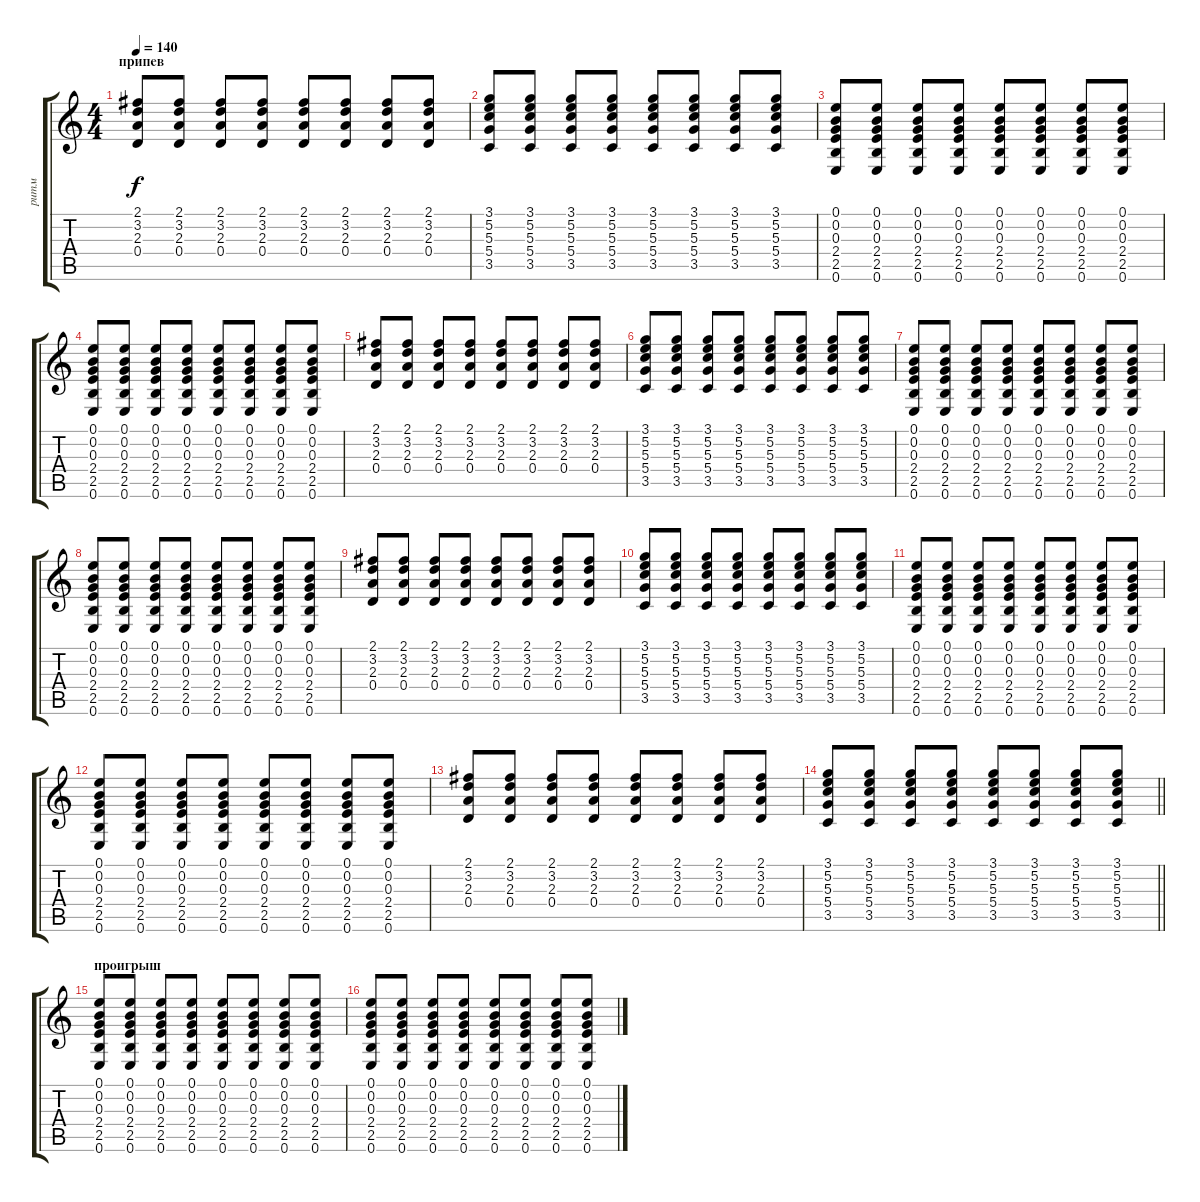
\track ("ритм" "ритм") {instrument acousticguitarsteel}
\staff {score tabs}
\tuning (E4 B3 G3 D3 A2 E2) {hide}
\ts (4 4)
\section ("" "припев")
\tempo 140
\clef g2
\ks c
(2.1 3.2 2.3 0.4).8{dy f} (2.1 3.2 2.3 0.4).8 (2.1 3.2 2.3 0.4).8 (2.1 3.2 2.3 0.4).8 (2.1 3.2 2.3 0.4).8 (2.1 3.2 2.3 0.4).8 (2.1 3.2 2.3 0.4).8 (2.1 3.2 2.3 0.4).8 |
(3.1 5.2 5.3 5.4 3.5).8 (3.1 5.2 5.3 5.4 3.5).8 (3.1 5.2 5.3 5.4 3.5).8 (3.1 5.2 5.3 5.4 3.5).8 (3.1 5.2 5.3 5.4 3.5).8 (3.1 5.2 5.3 5.4 3.5).8 (3.1 5.2 5.3 5.4 3.5).8 (3.1 5.2 5.3 5.4 3.5).8 |
(0.1 0.2 0.3 2.4 2.5 0.6).8 (0.1 0.2 0.3 2.4 2.5 0.6).8 (0.1 0.2 0.3 2.4 2.5 0.6).8 (0.1 0.2 0.3 2.4 2.5 0.6).8 (0.1 0.2 0.3 2.4 2.5 0.6).8 (0.1 0.2 0.3 2.4 2.5 0.6).8 (0.1 0.2 0.3 2.4 2.5 0.6).8 (0.1 0.2 0.3 2.4 2.5 0.6).8 |
(0.1 0.2 0.3 2.4 2.5 0.6).8 (0.1 0.2 0.3 2.4 2.5 0.6).8 (0.1 0.2 0.3 2.4 2.5 0.6).8 (0.1 0.2 0.3 2.4 2.5 0.6).8 (0.1 0.2 0.3 2.4 2.5 0.6).8 (0.1 0.2 0.3 2.4 2.5 0.6).8 (0.1 0.2 0.3 2.4 2.5 0.6).8 (0.1 0.2 0.3 2.4 2.5 0.6).8 |
(2.1 3.2 2.3 0.4).8 (2.1 3.2 2.3 0.4).8 (2.1 3.2 2.3 0.4).8 (2.1 3.2 2.3 0.4).8 (2.1 3.2 2.3 0.4).8 (2.1 3.2 2.3 0.4).8 (2.1 3.2 2.3 0.4).8 (2.1 3.2 2.3 0.4).8 |
(3.1 5.2 5.3 5.4 3.5).8 (3.1 5.2 5.3 5.4 3.5).8 (3.1 5.2 5.3 5.4 3.5).8 (3.1 5.2 5.3 5.4 3.5).8 (3.1 5.2 5.3 5.4 3.5).8 (3.1 5.2 5.3 5.4 3.5).8 (3.1 5.2 5.3 5.4 3.5).8 (3.1 5.2 5.3 5.4 3.5).8 |
(0.1 0.2 0.3 2.4 2.5 0.6).8 (0.1 0.2 0.3 2.4 2.5 0.6).8 (0.1 0.2 0.3 2.4 2.5 0.6).8 (0.1 0.2 0.3 2.4 2.5 0.6).8 (0.1 0.2 0.3 2.4 2.5 0.6).8 (0.1 0.2 0.3 2.4 2.5 0.6).8 (0.1 0.2 0.3 2.4 2.5 0.6).8 (0.1 0.2 0.3 2.4 2.5 0.6).8 |
(0.1 0.2 0.3 2.4 2.5 0.6).8 (0.1 0.2 0.3 2.4 2.5 0.6).8 (0.1 0.2 0.3 2.4 2.5 0.6).8 (0.1 0.2 0.3 2.4 2.5 0.6).8 (0.1 0.2 0.3 2.4 2.5 0.6).8 (0.1 0.2 0.3 2.4 2.5 0.6).8 (0.1 0.2 0.3 2.4 2.5 0.6).8 (0.1 0.2 0.3 2.4 2.5 0.6).8 |
(2.1 3.2 2.3 0.4).8 (2.1 3.2 2.3 0.4).8 (2.1 3.2 2.3 0.4).8 (2.1 3.2 2.3 0.4).8 (2.1 3.2 2.3 0.4).8 (2.1 3.2 2.3 0.4).8 (2.1 3.2 2.3 0.4).8 (2.1 3.2 2.3 0.4).8 |
(3.1 5.2 5.3 5.4 3.5).8 (3.1 5.2 5.3 5.4 3.5).8 (3.1 5.2 5.3 5.4 3.5).8 (3.1 5.2 5.3 5.4 3.5).8 (3.1 5.2 5.3 5.4 3.5).8 (3.1 5.2 5.3 5.4 3.5).8 (3.1 5.2 5.3 5.4 3.5).8 (3.1 5.2 5.3 5.4 3.5).8 |
(0.1 0.2 0.3 2.4 2.5 0.6).8 (0.1 0.2 0.3 2.4 2.5 0.6).8 (0.1 0.2 0.3 2.4 2.5 0.6).8 (0.1 0.2 0.3 2.4 2.5 0.6).8 (0.1 0.2 0.3 2.4 2.5 0.6).8 (0.1 0.2 0.3 2.4 2.5 0.6).8 (0.1 0.2 0.3 2.4 2.5 0.6).8 (0.1 0.2 0.3 2.4 2.5 0.6).8 |
(0.1 0.2 0.3 2.4 2.5 0.6).8 (0.1 0.2 0.3 2.4 2.5 0.6).8 (0.1 0.2 0.3 2.4 2.5 0.6).8 (0.1 0.2 0.3 2.4 2.5 0.6).8 (0.1 0.2 0.3 2.4 2.5 0.6).8 (0.1 0.2 0.3 2.4 2.5 0.6).8 (0.1 0.2 0.3 2.4 2.5 0.6).8 (0.1 0.2 0.3 2.4 2.5 0.6).8 |
(2.1 3.2 2.3 0.4).8 (2.1 3.2 2.3 0.4).8 (2.1 3.2 2.3 0.4).8 (2.1 3.2 2.3 0.4).8 (2.1 3.2 2.3 0.4).8 (2.1 3.2 2.3 0.4).8 (2.1 3.2 2.3 0.4).8 (2.1 3.2 2.3 0.4).8 |
\barLineRight lightlight
(3.1 5.2 5.3 5.4 3.5).8 (3.1 5.2 5.3 5.4 3.5).8 (3.1 5.2 5.3 5.4 3.5).8 (3.1 5.2 5.3 5.4 3.5).8 (3.1 5.2 5.3 5.4 3.5).8 (3.1 5.2 5.3 5.4 3.5).8 (3.1 5.2 5.3 5.4 3.5).8 (3.1 5.2 5.3 5.4 3.5).8 |
\section ("" "проигрыш")
(0.1 0.2 0.3 2.4 2.5 0.6).8 (0.1 0.2 0.3 2.4 2.5 0.6).8 (0.1 0.2 0.3 2.4 2.5 0.6).8 (0.1 0.2 0.3 2.4 2.5 0.6).8 (0.1 0.2 0.3 2.4 2.5 0.6).8 (0.1 0.2 0.3 2.4 2.5 0.6).8 (0.1 0.2 0.3 2.4 2.5 0.6).8 (0.1 0.2 0.3 2.4 2.5 0.6).8 |
(0.1 0.2 0.3 2.4 2.5 0.6).8 (0.1 0.2 0.3 2.4 2.5 0.6).8 (0.1 0.2 0.3 2.4 2.5 0.6).8 (0.1 0.2 0.3 2.4 2.5 0.6).8 (0.1 0.2 0.3 2.4 2.5 0.6).8 (0.1 0.2 0.3 2.4 2.5 0.6).8 (0.1 0.2 0.3 2.4 2.5 0.6).8 (0.1 0.2 0.3 2.4 2.5 0.6).8
